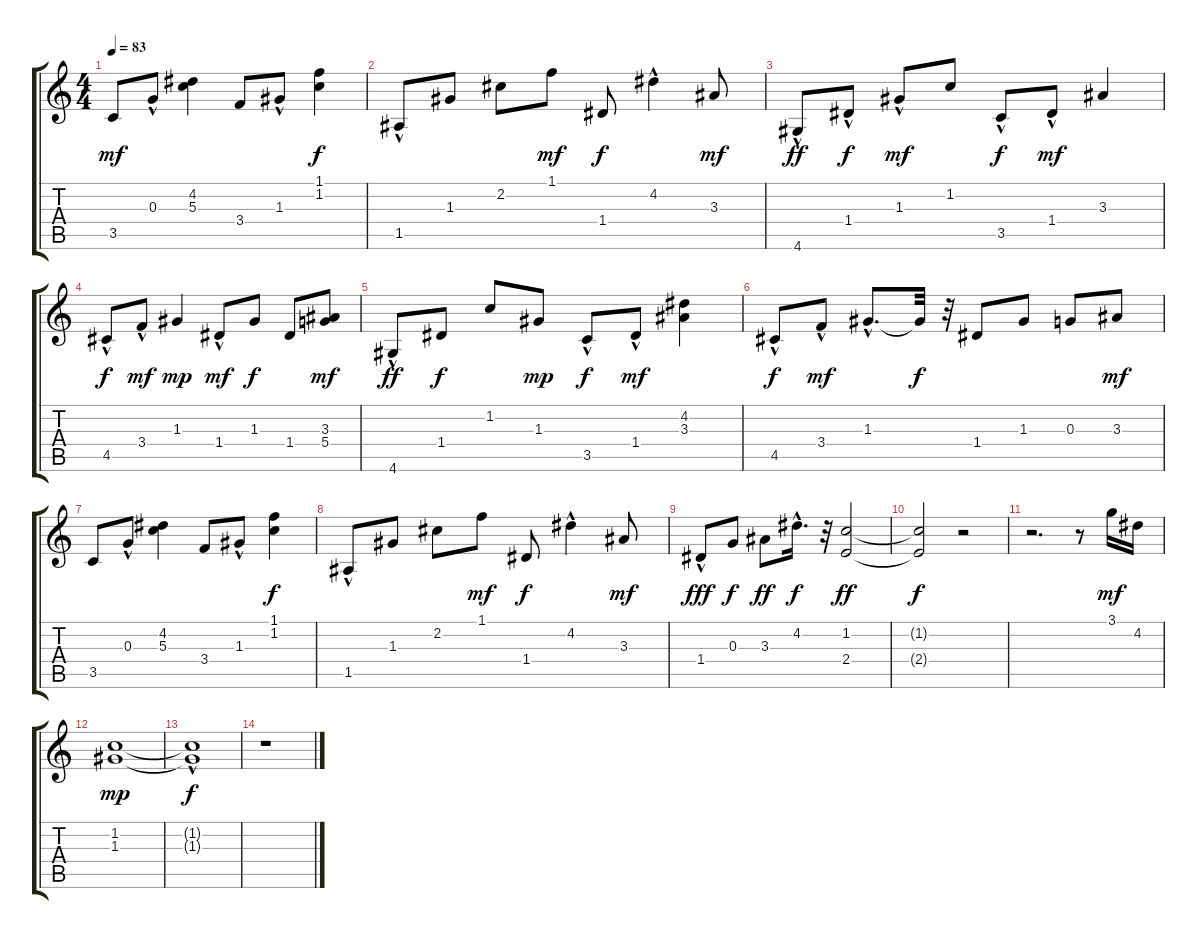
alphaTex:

\track "" {instrument electricguitarclean}
\staff {score tabs}
\tuning (E4 B3 G3 D3 A2 E2) {hide}
\ts (4 4)
\tempo 83
\clef g2
\ks c
3.5.8{dy mf} 0.3{hac}.8 (4.2 5.3).4 3.4.8 1.3{hac}.8 (1.1 1.2).4{dy f} |
1.5{hac}.8 1.3.8 2.2.8 1.1.8{dy mf} 1.4.8{dy f} 4.2{hac}.4 3.3.8{dy mf} |
4.6{hac}.8{dy ff} 1.4{hac}.8{dy f} 1.3{hac}.8{dy mf} 1.2.8 3.5{hac}.8{dy f} 1.4{hac}.8{dy mf} 3.3.4 |
4.5{hac}.8{dy f} 3.4{hac}.8{dy mf} 1.3.4{dy mp} 1.4{hac}.8{dy mf} 1.3.8{dy f} 1.4.8 (3.3 5.4).8{dy mf} |
4.6{hac}.8{dy ff} 1.4.8{dy f} 1.2.8 1.3.8{dy mp} 3.5{hac}.8{dy f} 1.4{hac}.8{dy mf} (4.2 3.3).4 |
4.5{hac}.8{dy f} 3.4{hac}.8{dy mf} 1.3{hac}.8{d} 1.3{t}.32{dy f} r.32 1.4.8 1.3.8 0.3.8 3.3.8{dy mf} |
3.5.8 0.3{hac}.8 (4.2 5.3).4 3.4.8 1.3{hac}.8 (1.1 1.2).4{dy f} |
1.5{hac}.8 1.3.8 2.2.8 1.1.8{dy mf} 1.4.8{dy f} 4.2{hac}.4 3.3.8{dy mf} |
1.4{hac}.8{dy fff} 0.3.8{dy f} 3.3.8{dy ff} 4.2{hac}.16{d dy f} r.32 (1.2 2.4).2{dy ff} |
(1.2{t} 2.4{t}).2{dy f} r.2 |
r.2{d} r.8 3.1.16{dy mf} 4.2.16 |
(1.2 1.3).1{dy mp} |
(1.2{t} 1.3{hac t}).1{dy f} |
r.1
